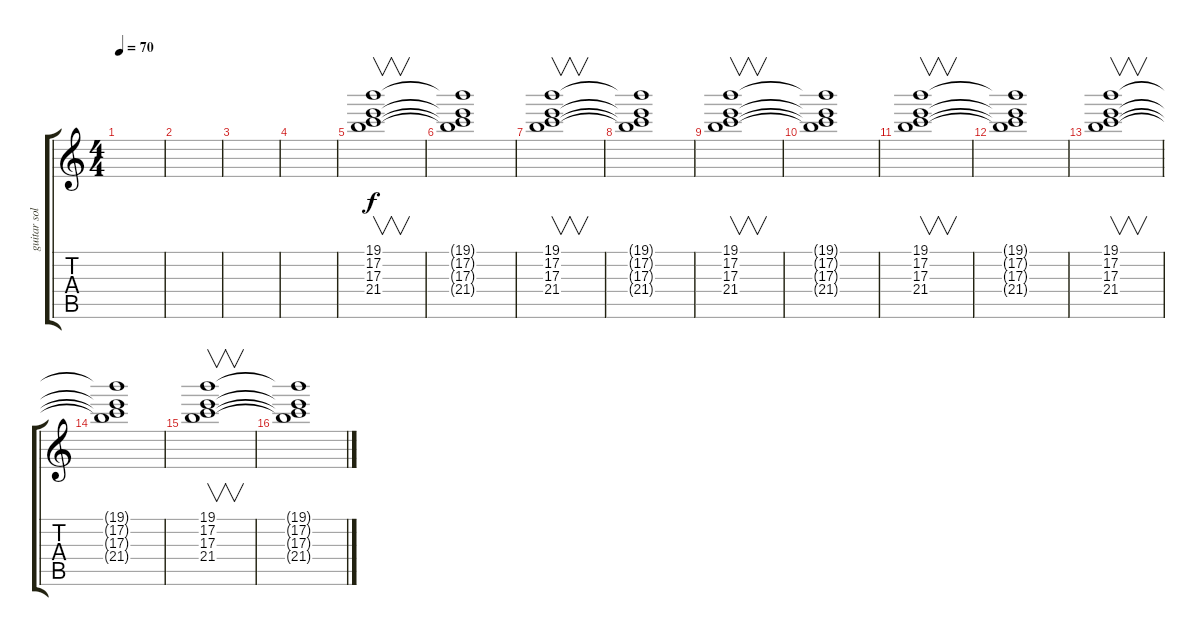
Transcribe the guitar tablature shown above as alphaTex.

\track ("guitar solo" "guitar sol") {instrument overdrivenguitar}
\staff {score tabs}
\tuning (E4 B3 G3 D3 A2 E2) {hide}
\ts (4 4)
\tempo 70
\clef g2
\ks c
|
|
|
|
(19.1 17.2 17.3 21.4).1{v} |
(19.1{t} 17.2{t} 17.3{t} 21.4{t}).1 |
(19.1 17.2 17.3 21.4).1{v} |
(19.1{t} 17.2{t} 17.3{t} 21.4{t}).1 |
(19.1 17.2 17.3 21.4).1{v} |
(19.1{t} 17.2{t} 17.3{t} 21.4{t}).1 |
(19.1 17.2 17.3 21.4).1{v} |
(19.1{t} 17.2{t} 17.3{t} 21.4{t}).1 |
(19.1 17.2 17.3 21.4).1{v} |
(19.1{t} 17.2{t} 17.3{t} 21.4{t}).1 |
(19.1 17.2 17.3 21.4).1{v} |
(19.1{t} 17.2{t} 17.3{t} 21.4{t}).1
